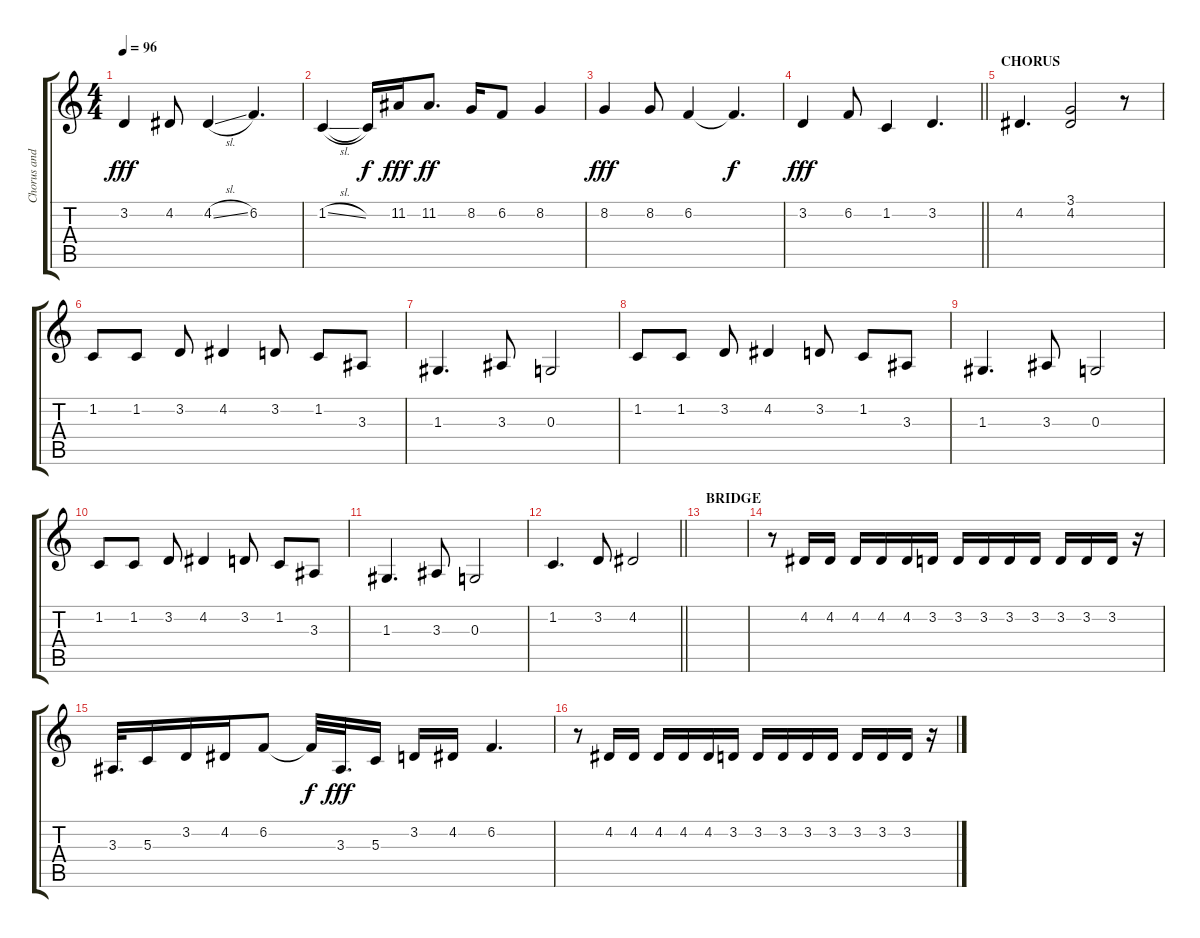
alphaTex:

\track ("Chorus and sniths to make simple this ta" "Chorus and") {instrument tuba}
\staff {score tabs}
\tuning (E4 B3 G3 D3 A2 E2) {hide}
\ts (4 4)
\tempo 96
\clef g2
\ks c
3.2.4{dy fff} 4.2.8 4.2{sl}.4 6.2.4{d} |
1.2{sl}.4 1.2{t}.16{dy f} 11.2.16{dy fff} 11.2.8{d dy ff} 8.2.16 6.2.8 8.2.4 |
8.2.4{dy fff} 8.2.8 6.2.4 6.2{t}.4{d dy f} |
\barLineRight lightlight
3.2.4{dy fff} 6.2.8 1.2.4 3.2.4{d} |
\section ("" "CHORUS")
4.2.4{d} (3.1 4.2).2 r.8 |
1.2.8 1.2.8 3.2.8 4.2.4 3.2.8 1.2.8 3.3.8 |
1.3.4{d} 3.3.8 0.3.2 |
1.2.8 1.2.8 3.2.8 4.2.4 3.2.8 1.2.8 3.3.8 |
1.3.4{d} 3.3.8 0.3.2 |
1.2.8 1.2.8 3.2.8 4.2.4 3.2.8 1.2.8 3.3.8 |
1.3.4{d} 3.3.8 0.3.2 |
\barLineRight lightlight
1.2.4{d} 3.2.8 4.2.2 |
\section ("" "BRIDGE")
|
r.8 4.2.16 4.2.16 4.2.16 4.2.16 4.2.16 3.2.16 3.2.16 3.2.16 3.2.16 3.2.16 3.2.16 3.2.16 3.2.16 r.16 |
3.3.32{d} 5.3.16 3.2.16 4.2.16 6.2.8 6.2{t}.32{dy f} 3.3.32{d dy fff} 5.3.16 3.2.16 4.2.16 6.2.4{d} |
r.8 4.2.16 4.2.16 4.2.16 4.2.16 4.2.16 3.2.16 3.2.16 3.2.16 3.2.16 3.2.16 3.2.16 3.2.16 3.2.16 r.16
